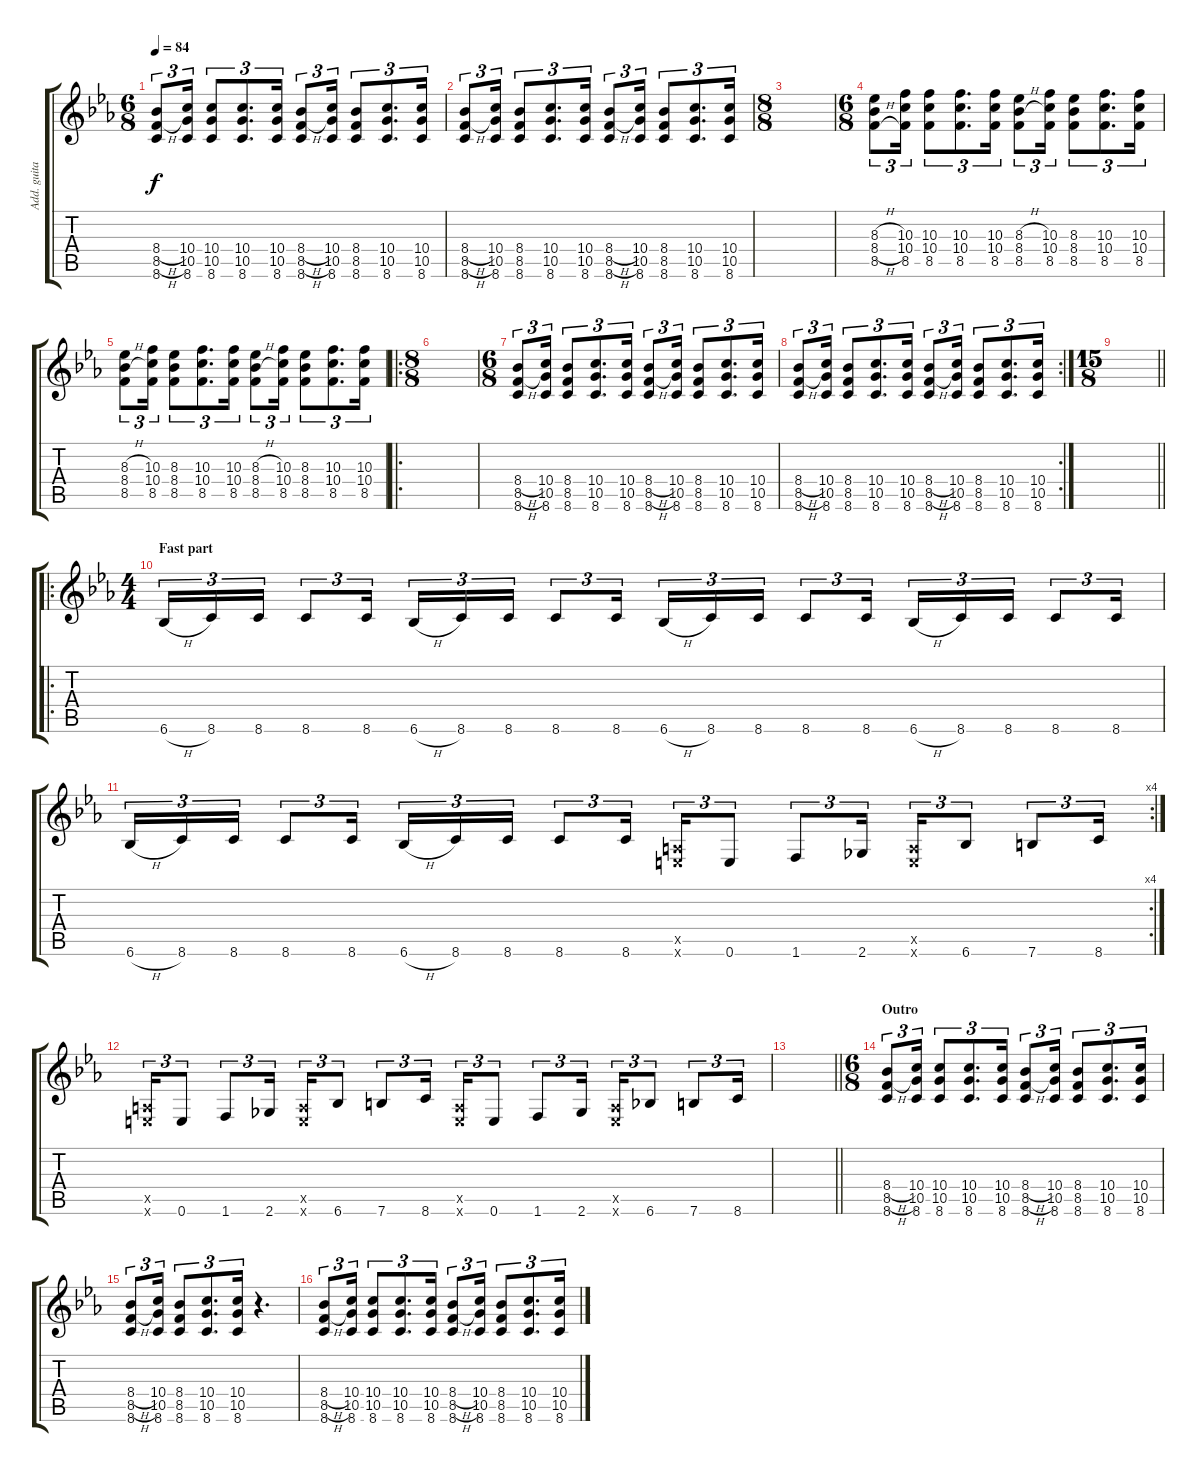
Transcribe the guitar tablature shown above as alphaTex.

\track ("Add. guitar" "Add. guita") {instrument distortionguitar}
\staff {score tabs}
\tuning (E4 B3 G3 D3 A2 E2) {hide}
\ts (6 8)
\tempo 84
\clef g2
\ks cminor
(8.4{h} 8.5{h} 8.6).8{tu (3 2) dy f} (10.4 10.5 8.6).16{tu (3 2)} (10.4 10.5 8.6).8{tu (3 2)} (10.4 10.5 8.6).8{d tu (3 2)} (10.4 10.5 8.6).16{tu (3 2)} (8.4{h} 8.5{h} 8.6).8{tu (3 2)} (10.4 10.5 8.6).16{tu (3 2)} (8.4 8.5 8.6).8{tu (3 2)} (10.4 10.5 8.6).8{d tu (3 2)} (10.4 10.5 8.6).16{tu (3 2)} |
(8.4{h} 8.5{h} 8.6).8{tu (3 2)} (10.4 10.5 8.6).16{tu (3 2)} (8.4 8.5 8.6).8{tu (3 2)} (10.4 10.5 8.6).8{d tu (3 2)} (10.4 10.5 8.6).16{tu (3 2)} (8.4{h} 8.5{h} 8.6).8{tu (3 2)} (10.4 10.5 8.6).16{tu (3 2)} (8.4 8.5 8.6).8{tu (3 2)} (10.4 10.5 8.6).8{d tu (3 2)} (10.4 10.5 8.6).16{tu (3 2)} |
\ts (8 8)
|
\ts (6 8)
(8.3{h} 8.4{h} 8.5{h}).8{tu (3 2)} (10.3 10.4 8.5).16{tu (3 2)} (10.3 10.4 8.5).8{tu (3 2)} (10.3 10.4 8.5).8{d tu (3 2)} (10.3 10.4 8.5).16{tu (3 2)} (8.3{h} 8.4{h} 8.5).8{tu (3 2)} (10.3 10.4 8.5).16{tu (3 2)} (8.3 8.4 8.5).8{tu (3 2)} (10.3 10.4 8.5).8{d tu (3 2)} (10.3 10.4 8.5).16{tu (3 2)} |
(8.3{h} 8.4{h} 8.5).8{tu (3 2)} (10.3 10.4 8.5).16{tu (3 2)} (8.3 8.4 8.5).8{tu (3 2)} (10.3 10.4 8.5).8{d tu (3 2)} (10.3 10.4 8.5).16{tu (3 2)} (8.3{h} 8.4{h} 8.5).8{tu (3 2)} (10.3 10.4 8.5).16{tu (3 2)} (8.3 8.4 8.5).8{tu (3 2)} (10.3 10.4 8.5).8{d tu (3 2)} (10.3 10.4 8.5).16{tu (3 2)} |
\ro
\ts (8 8)
|
\ts (6 8)
(8.4{h} 8.5{h} 8.6).8{tu (3 2)} (10.4 10.5 8.6).16{tu (3 2)} (8.4 8.5 8.6).8{tu (3 2)} (10.4 10.5 8.6).8{d tu (3 2)} (10.4 10.5 8.6).16{tu (3 2)} (8.4{h} 8.5{h} 8.6).8{tu (3 2)} (10.4 10.5 8.6).16{tu (3 2)} (8.4 8.5 8.6).8{tu (3 2)} (10.4 10.5 8.6).8{d tu (3 2)} (10.4 10.5 8.6).16{tu (3 2)} |
\rc 2
(8.4{h} 8.5{h} 8.6).8{tu (3 2)} (10.4 10.5 8.6).16{tu (3 2)} (8.4 8.5 8.6).8{tu (3 2)} (10.4 10.5 8.6).8{d tu (3 2)} (10.4 10.5 8.6).16{tu (3 2)} (8.4{h} 8.5{h} 8.6).8{tu (3 2)} (10.4 10.5 8.6).16{tu (3 2)} (8.4 8.5 8.6).8{tu (3 2)} (10.4 10.5 8.6).8{d tu (3 2)} (10.4 10.5 8.6).16{tu (3 2)} |
\ts (15 8)
\barLineRight lightlight
|
\ro
\ts (4 4)
\section ("" "Fast part")
6.6{h}.16{tu (3 2)} 8.6.16{tu (3 2)} 8.6.16{tu (3 2)} 8.6.8{tu (3 2)} 8.6.16{tu (3 2)} 6.6{h}.16{tu (3 2)} 8.6.16{tu (3 2)} 8.6.16{tu (3 2)} 8.6.8{tu (3 2)} 8.6.16{tu (3 2)} 6.6{h}.16{tu (3 2)} 8.6.16{tu (3 2)} 8.6.16{tu (3 2)} 8.6.8{tu (3 2)} 8.6.16{tu (3 2)} 6.6{h}.16{tu (3 2)} 8.6.16{tu (3 2)} 8.6.16{tu (3 2)} 8.6.8{tu (3 2)} 8.6.16{tu (3 2)} |
\rc 4
6.6{h}.16{tu (3 2)} 8.6.16{tu (3 2)} 8.6.16{tu (3 2)} 8.6.8{tu (3 2)} 8.6.16{tu (3 2)} 6.6{h}.16{tu (3 2)} 8.6.16{tu (3 2)} 8.6.16{tu (3 2)} 8.6.8{tu (3 2)} 8.6.16{tu (3 2)} (0.5{x} 0.6{x}).16{tu (3 2)} 0.6.8{tu (3 2)} 1.6.8{tu (3 2)} 2.6.16{tu (3 2)} (0.5{x} 0.6{x}).16{tu (3 2)} 6.6.8{tu (3 2)} 7.6.8{tu (3 2)} 8.6.16{tu (3 2)} |
(0.5{x} 0.6{x}).16{tu (3 2)} 0.6.8{tu (3 2)} 1.6.8{tu (3 2)} 2.6.16{tu (3 2)} (0.5{x} 0.6{x}).16{tu (3 2)} 6.6.8{tu (3 2)} 7.6.8{tu (3 2)} 8.6.16{tu (3 2)} (0.5{x} 0.6{x}).16{tu (3 2)} 0.6.8{tu (3 2)} 1.6.8{tu (3 2)} 2.6.16{tu (3 2)} (0.5{x} 0.6{x}).16{tu (3 2)} 6.6.8{tu (3 2)} 7.6.8{tu (3 2)} 8.6.16{tu (3 2)} |
\barLineRight lightlight
|
\ts (6 8)
\section ("" "Outro")
(8.4{h} 8.5{h} 8.6).8{tu (3 2)} (10.4 10.5 8.6).16{tu (3 2)} (10.4 10.5 8.6).8{tu (3 2)} (10.4 10.5 8.6).8{d tu (3 2)} (10.4 10.5 8.6).16{tu (3 2)} (8.4{h} 8.5{h} 8.6).8{tu (3 2)} (10.4 10.5 8.6).16{tu (3 2)} (8.4 8.5 8.6).8{tu (3 2)} (10.4 10.5 8.6).8{d tu (3 2)} (10.4 10.5 8.6).16{tu (3 2)} |
(8.4{h} 8.5{h} 8.6).8{tu (3 2)} (10.4 10.5 8.6).16{tu (3 2)} (8.4 8.5 8.6).8{tu (3 2)} (10.4 10.5 8.6).8{d tu (3 2)} (10.4 10.5 8.6).16{tu (3 2)} r.4{d} |
(8.4{h} 8.5{h} 8.6).8{tu (3 2)} (10.4 10.5 8.6).16{tu (3 2)} (10.4 10.5 8.6).8{tu (3 2)} (10.4 10.5 8.6).8{d tu (3 2)} (10.4 10.5 8.6).16{tu (3 2)} (8.4{h} 8.5{h} 8.6).8{tu (3 2)} (10.4 10.5 8.6).16{tu (3 2)} (8.4 8.5 8.6).8{tu (3 2)} (10.4 10.5 8.6).8{d tu (3 2)} (10.4 10.5 8.6).16{tu (3 2)}
